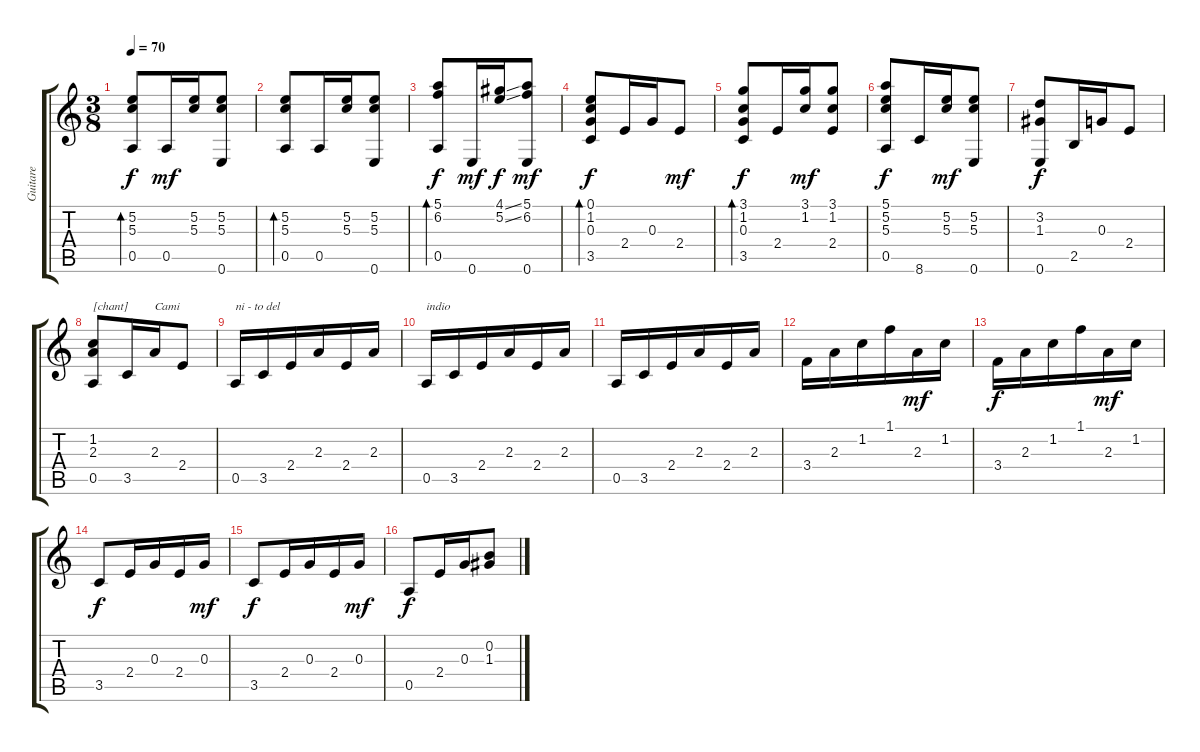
\track ("Guitare" "Guitare") {instrument acousticguitarnylon}
\staff {score tabs}
\tuning (E4 B3 G3 D3 A2 E2) {hide}
\ts (3 8)
\tempo 70
\clef g2
\ks c
(5.2 5.3 0.5).8{bd 120 dy f instrument acousticguitarnylon} 0.5.16{dy mf} (5.2 5.3).16 (5.2 5.3 0.6).8 |
(5.2 5.3 0.5).8{bd 120} 0.5.16 (5.2 5.3).16 (5.2 5.3 0.6).8 |
(5.1 6.2 0.5).8{bd 120 dy f} 0.6.16{dy mf} (4.1{ss} 5.2{ss}).16{dy f} (5.1 6.2 0.6).8{dy mf} |
(0.1 1.2 0.3 3.5).8{bd 120 dy f} 2.4.16 0.3.16 2.4.8{dy mf} |
(3.1 1.2 0.3 3.5).8{bd 120 dy f} 2.4.16 (3.1 1.2).16{dy mf} (3.1 1.2 2.4).8 |
(5.1 5.2 5.3 0.5).8{dy f} 8.6.16 (5.2 5.3).16{dy mf} (5.2 5.3 0.6).8 |
(3.2 1.3 0.6).8{dy f} 2.5.16 0.3.16 2.4.8 |
(1.2 2.3 0.5).8{txt "[chant] "} 3.5.16 2.3.16{txt "Cami   "} 2.4.8 |
0.5.16{txt "ni - to del"} 3.5.16 2.4.16 2.3.16 2.4.16 2.3.16 |
0.5.16{txt "indio"} 3.5.16 2.4.16 2.3.16 2.4.16 2.3.16 |
0.5.16 3.5.16 2.4.16 2.3.16 2.4.16 2.3.16 |
3.4.16 2.3.16 1.2.16 1.1.16 2.3.16{dy mf} 1.2.16 |
3.4.16{dy f} 2.3.16 1.2.16 1.1.16 2.3.16{dy mf} 1.2.16 |
3.5.8{dy f} 2.4.16 0.3.16 2.4.16 0.3.16{dy mf} |
3.5.8{dy f} 2.4.16 0.3.16 2.4.16 0.3.16{dy mf} |
0.5.8{dy f} 2.4.16 0.3.16 (0.2 1.3).8
